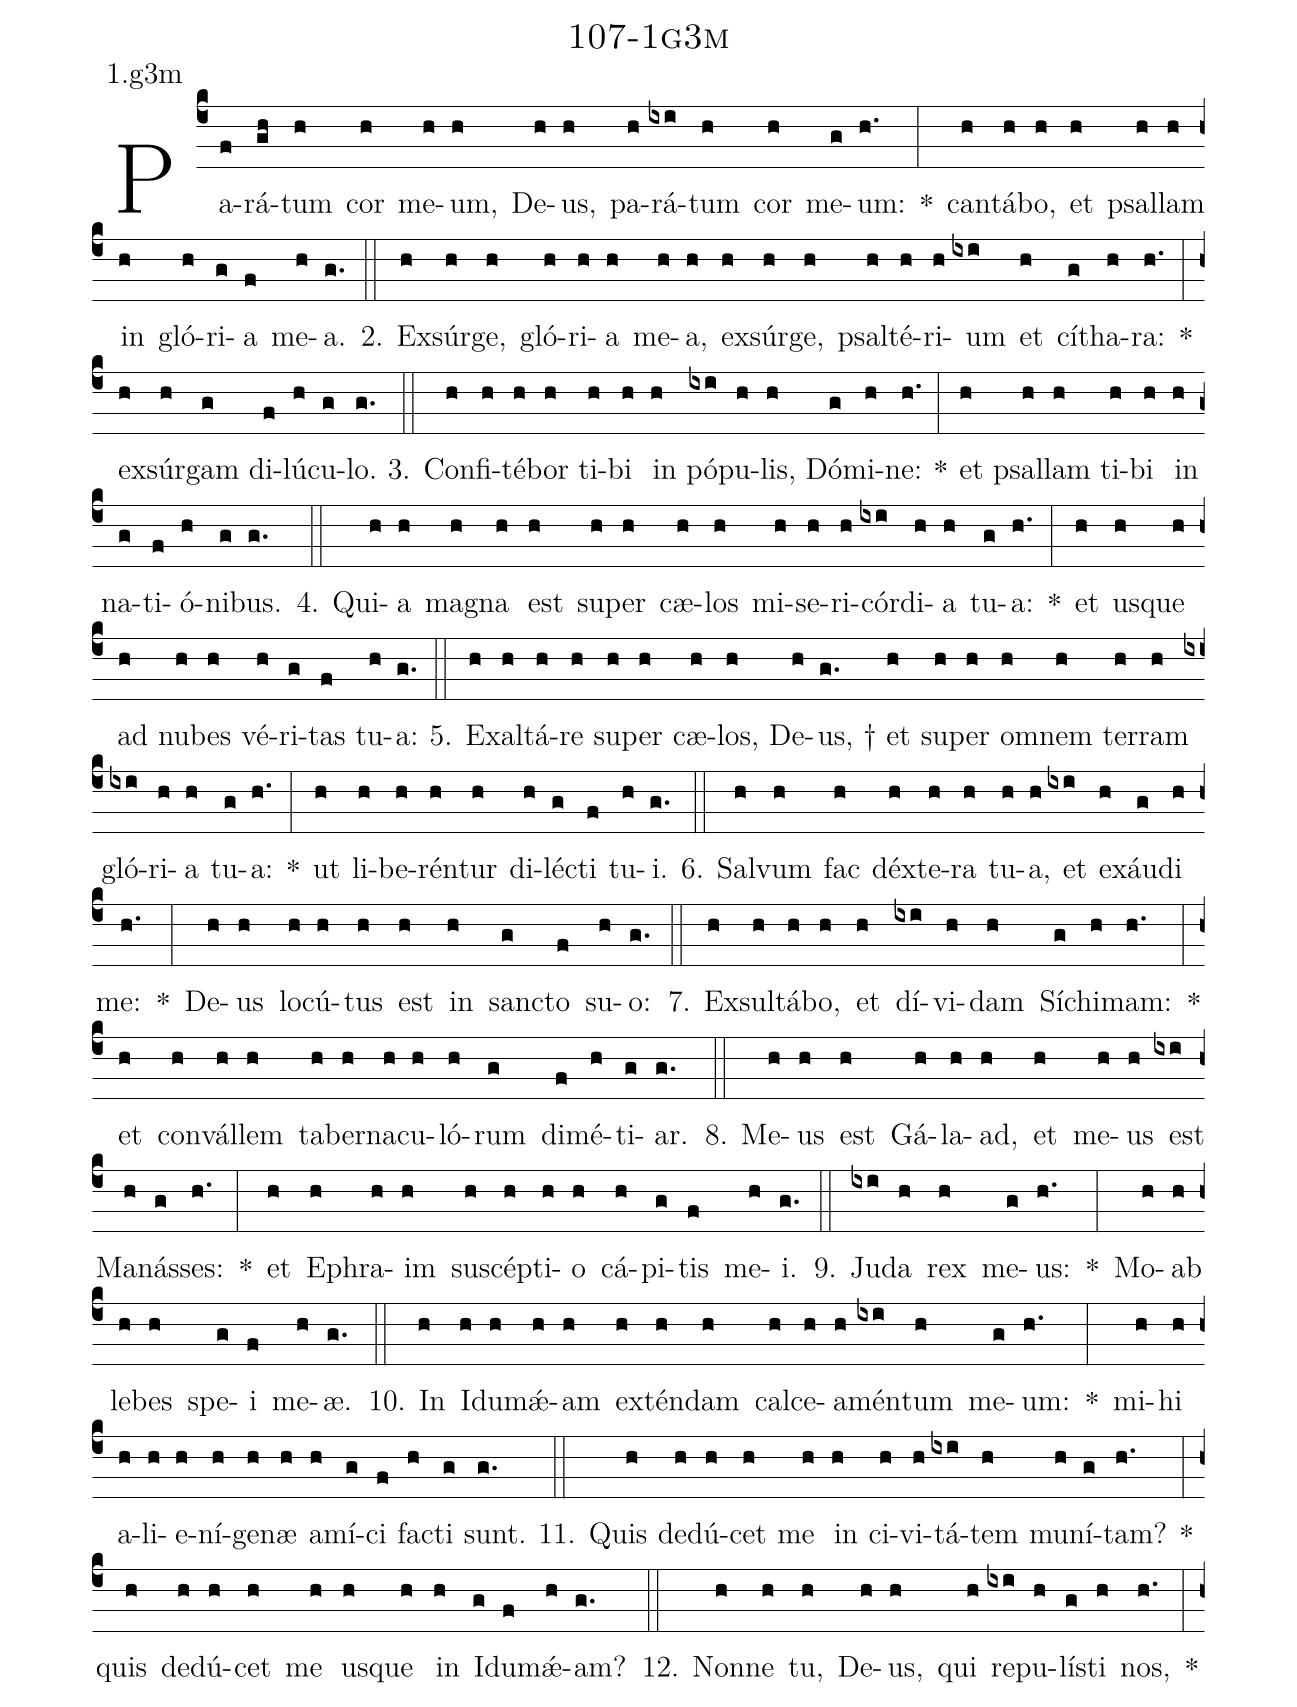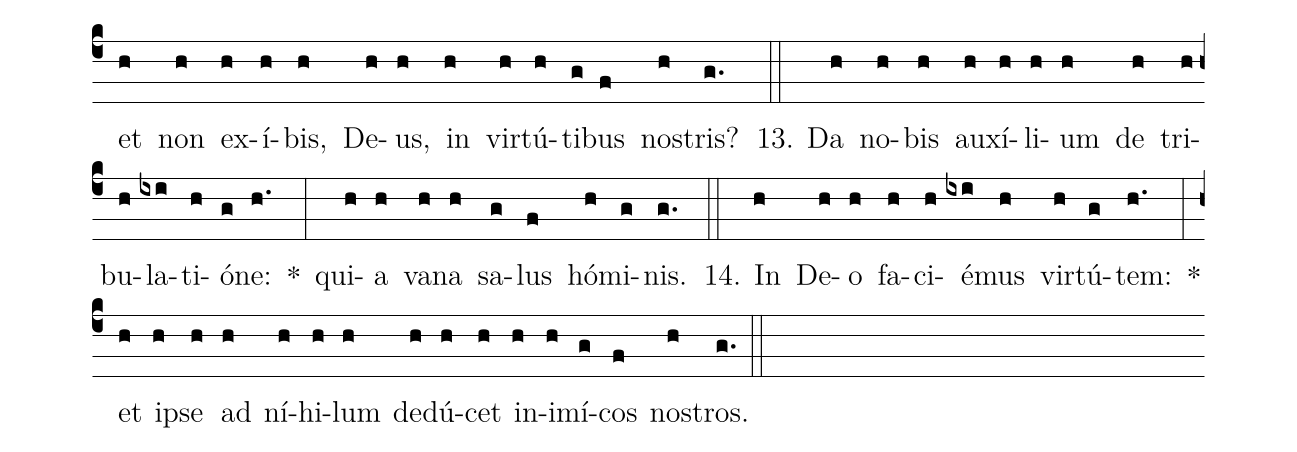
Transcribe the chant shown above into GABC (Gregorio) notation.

name: 107-1g3m;
annotation: 1.g3m;
%%
(c4)Pa(f)rá(gh)tum(h) cor(h) me(h)um,(h) De(h)us,(h) pa(h)rá(ixi)tum(h) cor(h) me(g)um:(h.) *(:) can(h)tá(h)bo,(h) et(h) psal(h)lam(h) in(h) gló(h)ri(g)a(f) me(h)a.(g.) (::)
2. Ex(h)súr(h)ge,(h) gló(h)ri(h)a(h) me(h)a,(h) ex(h)súr(h)ge,(h) psal(h)té(h)ri(h)um(ixi) et(h) cí(g)tha(h)ra:(h.) *(:) ex(h)súr(h)gam(g) di(f)lú(h)cu(g)lo.(g.) (::)
3. Con(h)fi(h)té(h)bor(h) ti(h)bi(h) in(h) pó(ixi)pu(h)lis,(h) Dó(g)mi(h)ne:(h.) *(:) et(h) psal(h)lam(h) ti(h)bi(h) in(h) na(g)ti(f)ó(h)ni(g)bus.(g.) (::)
4. Qui(h)a(h) ma(h)gna(h) est(h) su(h)per(h) cæ(h)los(h) mi(h)se(h)ri(h)cór(ixi)di(h)a(h) tu(g)a:(h.) *(:) et(h) us(h)que(h) ad(h) nu(h)bes(h) vé(h)ri(g)tas(f) tu(h)a:(g.) (::)
5. Ex(h)al(h)tá(h)re(h) su(h)per(h) cæ(h)los,(h) De(h)us, †(g.) et(h) su(h)per(h) om(h)nem(h) ter(h)ram(h) gló(ixi)ri(h)a(h) tu(g)a:(h.) *(:) ut(h) li(h)be(h)rén(h)tur(h) di(h)léc(g)ti(f) tu(h)i.(g.) (::)
6. Sal(h)vum(h) fac(h) déx(h)te(h)ra(h) tu(h)a,(h) et(ixi) ex(h)áu(g)di(h) me:(h.) *(:) De(h)us(h) lo(h)cú(h)tus(h) est(h) in(h) sanc(g)to(f) su(h)o:(g.) (::)
7. Ex(h)sul(h)tá(h)bo,(h) et(h) dí(ixi)vi(h)dam(h) Sí(g)chi(h)mam:(h.) *(:) et(h) con(h)vál(h)lem(h) ta(h)ber(h)na(h)cu(h)ló(h)rum(g) di(f)mé(h)ti(g)ar.(g.) (::)
8. Me(h)us(h) est(h) Gá(h)la(h)ad,(h) et(h) me(h)us(h) est(ixi) Ma(h)nás(g)ses:(h.) *(:) et(h) E(h)phra(h)im(h) su(h)scép(h)ti(h)o(h) cá(h)pi(g)tis(f) me(h)i.(g.) (::)
9. Ju(ixi)da(h) rex(h) me(g)us:(h.) *(:) Mo(h)ab(h) le(h)bes(h) spe(g)i(f) me(h)æ.(g.) (::)
10. In(h) I(h)du(h)mǽ(h)am(h) ex(h)tén(h)dam(h) cal(h)ce(h)a(h)mén(ixi)tum(h) me(g)um:(h.) *(:) mi(h)hi(h) a(h)li(h)e(h)ní(h)ge(h)næ(h) a(h)mí(g)ci(f) fac(h)ti(g) sunt.(g.) (::)
11. Quis(h) de(h)dú(h)cet(h) me(h) in(h) ci(h)vi(h)tá(ixi)tem(h) mu(h)ní(g)tam?(h.) *(:) quis(h) de(h)dú(h)cet(h) me(h) us(h)que(h) in(h) I(g)du(f)mǽ(h)am?(g.) (::)
12. Non(h)ne(h) tu,(h) De(h)us,(h) qui(h) re(ixi)pu(h)lís(g)ti(h) nos,(h.) *(:) et(h) non(h) ex(h)í(h)bis,(h) De(h)us,(h) in(h) vir(h)tú(h)ti(g)bus(f) nos(h)tris?(g.) (::)
13. Da(h) no(h)bis(h) au(h)xí(h)li(h)um(h) de(h) tri(h)bu(h)la(ixi)ti(h)ó(g)ne:(h.) *(:) qui(h)a(h) va(h)na(h) sa(g)lus(f) hó(h)mi(g)nis.(g.) (::)
14. In(h) De(h)o(h) fa(h)ci(h)é(ixi)mus(h) vir(h)tú(g)tem:(h.) *(:) et(h) ip(h)se(h) ad(h) ní(h)hi(h)lum(h) de(h)dú(h)cet(h) in(h)i(h)mí(g)cos(f) nos(h)tros.(g.) (::)
